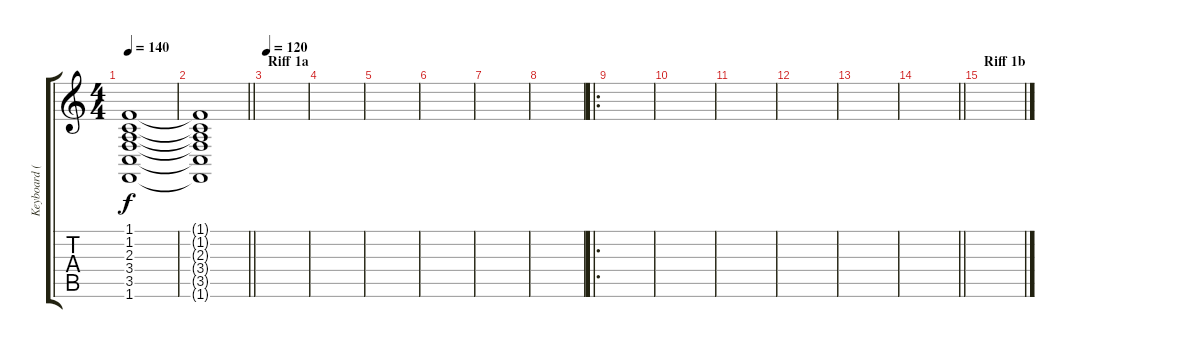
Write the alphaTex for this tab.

\track ("Keyboard (Sitar 2)" "Keyboard (") {instrument sitar}
\staff {score tabs}
\tuning (E4 B3 G3 D3 A2 E2) {hide}
\ts (4 4)
\tempo 140
\clef g2
\ks c
(1.1 1.2 2.3 3.4 3.5 1.6).1{dy f} |
\barLineRight lightlight
(1.1{t} 1.2{t} 2.3{t} 3.4{t} 3.5{t} 1.6{t}).1 |
\section ("" "Riff 1a")
\tempo 120
|
|
|
|
|
|
\ro
|
|
|
|
|
\barLineRight lightlight
|
\section ("" "Riff 1b")
